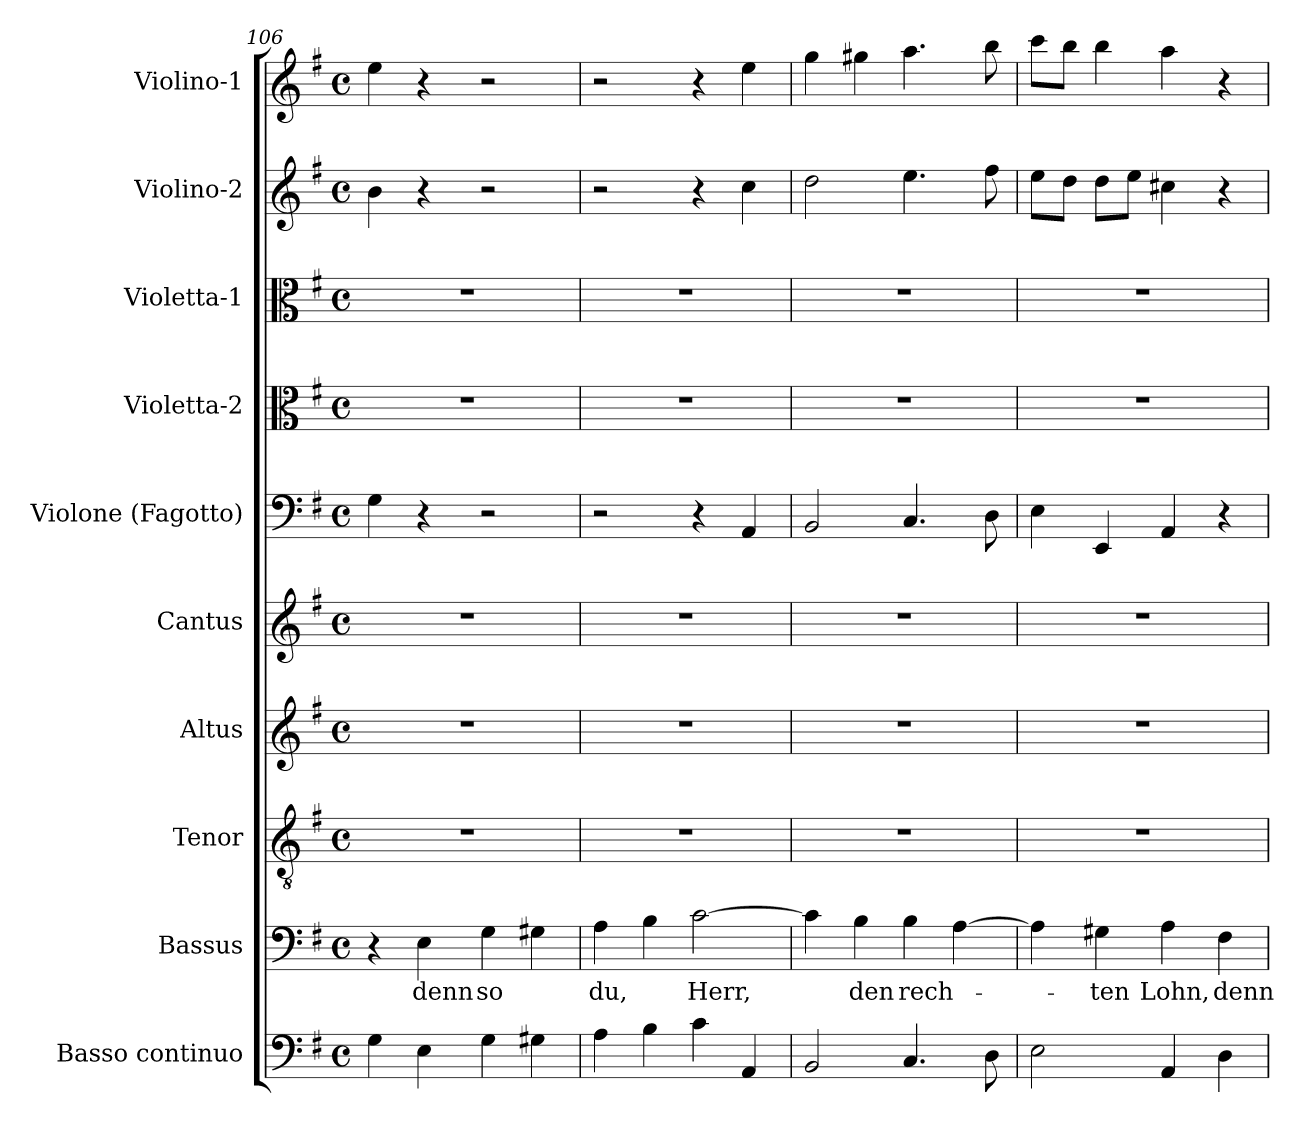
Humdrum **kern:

**kern	**kern	**text	**kern	**kern	**kern	**kern	**kern	**kern	**kern	**kern
*part10	*part9	*part9	*part8	*part7	*part6	*part5	*part4	*part3	*part2	*part1
*staff10	*staff9	*staff9	*staff8	*staff7	*staff6	*staff5	*staff4	*staff3	*staff2	*staff1
*I"Basso continuo	*I"Bassus	*	*I"Tenor	*I"Altus	*I"Cantus	*I"Violone (Fagotto)	*I"Violetta-2	*I"Violetta-1	*I"Violino-2	*I"Violino-1
*I'BC2	*I'B	*	*I'T	*I'A	*I'C	*I'Vn	*I'Va2	*I'Va1	*I'Vi2	*I'Vi1
*clefF4	*clefF4	*	*clefGv2	*clefG2	*clefG2	*clefF4	*clefC3	*clefC3	*clefG2	*clefG2
*k[f#]	*k[f#]	*	*k[f#]	*k[f#]	*k[f#]	*k[f#]	*k[f#]	*k[f#]	*k[f#]	*k[f#]
*G:	*G:	*	*G:	*G:	*G:	*G:	*G:	*G:	*G:	*G:
*M4/4	*M4/4	*	*M4/4	*M4/4	*M4/4	*M4/4	*M4/4	*M4/4	*M4/4	*M4/4
*met(c)	*met(c)	*	*met(c)	*met(c)	*met(c)	*met(c)	*met(c)	*met(c)	*met(c)	*met(c)
=106	=106	=106	=106	=106	=106	=106	=106	=106	=106	=106
4G\	4r	.	1r	1r	1r	4G\	1r	1r	4b\	4ee\
!	!	!LO:LY:b	!	!	!	!	!	!	!	!
4E\	4E\	denn	.	.	.	4r	.	.	4r	4r
!	!	!LO:LY:b	!	!	!	!	!	!	!	!
4G\	4G\	so	.	.	.	2r	.	.	2r	2r
4G#X\	4G#X\	.	.	.	.	.	.	.	.	.
!!LO:PB:g=z
=107	=107	=107	=107	=107	=107	=107	=107	=107	=107	=107
!	!	!LO:LY:b	!	!	!	!	!	!	!	!
4A\	4A\	du,	1r	1r	1r	2r	1r	1r	2r	2r
4B\	4B\	.	.	.	.	.	.	.	.	.
!	!	!LO:LY:b	!	!	!	!	!	!	!	!
4c\	[>2c\	Herr,	.	.	.	4r	.	.	4r	4r
4AA/	.	.	.	.	.	4AA/	.	.	4cc\	4ee\
=108	=108	=108	=108	=108	=108	=108	=108	=108	=108	=108
2BB/	4c\]	.	1r	1r	1r	2BB/	1r	1r	2dd\	4gg\
!	!	!LO:LY:b	!	!	!	!	!	!	!	!
.	4B\	den	.	.	.	.	.	.	.	4gg#X\
!	!	!LO:LY:b	!	!	!	!	!	!	!	!
4.C/	4B\	rech-	.	.	.	4.C/	.	.	4.ee\	4.aa\
.	[>4A\	.	.	.	.	.	.	.	.	.
8D\	.	.	.	.	.	8D\	.	.	8ff#\	8bb\
=109	=109	=109	=109	=109	=109	=109	=109	=109	=109	=109
2E\	4A\]	.	1r	1r	1r	4E\	1r	1r	8ee\L	8ccc\L
.	.	.	.	.	.	.	.	.	8dd\J	8bb\J
!	!	!LO:LY:b	!	!	!	!	!	!	!	!
.	4G#X\	-ten	.	.	.	4EE/	.	.	8dd\L	4bb\
.	.	.	.	.	.	.	.	.	8ee\J	.
!	!	!LO:LY:b	!	!	!	!	!	!	!	!
4AA/	4A\	Lohn,	.	.	.	4AA/	.	.	4cc#X\	4aa\
!	!	!LO:LY:b	!	!	!	!	!	!	!	!
4D\	4F#\	denn	.	.	.	4r	.	.	4r	4r
=	=	=	=	=	=	=	=	=	=	=
*-	*-	*-	*-	*-	*-	*-	*-	*-	*-	*-
